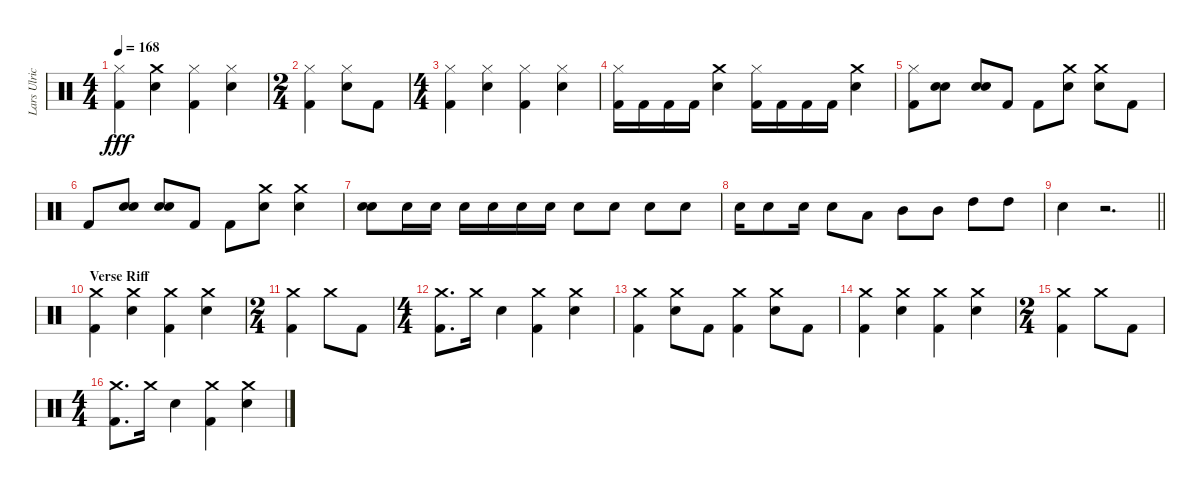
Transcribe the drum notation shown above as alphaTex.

\track ("Lars Ulrich" "Lars Ulric") {instrument percussion}
\staff {score}
\articulation defaults
\ts (4 4)
\tempo 168
\clef neutral
\ks c
("Kick (hit) 2" "Hi-Hat (closed)").4{dy fff} ("Crash medium (hit)" "Snare (hit) 2").4 ("Kick (hit) 2" "Hi-Hat (closed)").4 ("Snare (hit) 2" "Hi-Hat (closed)").4 |
\ts (2 4)
("Hi-Hat (closed)" "Kick (hit) 2").4 ("Snare (hit) 2" "Hi-Hat (closed)").8 "Kick (hit) 2".8 |
\ts (4 4)
("Kick (hit) 2" "Hi-Hat (closed)").4 ("Snare (hit) 2" "Hi-Hat (closed)").4 ("Kick (hit) 2" "Hi-Hat (closed)").4 ("Snare (hit) 2" "Hi-Hat (closed)").4 |
("Hi-Hat (closed)" "Kick (hit) 2").16 "Kick (hit) 2".16 "Kick (hit) 2".16 "Kick (hit) 2".16 ("Crash medium (hit)" "Snare (hit) 2").4 ("Hi-Hat (closed)" "Kick (hit) 2").16 "Kick (hit) 2".16 "Kick (hit) 2".16 "Kick (hit) 2".16 ("Crash medium (hit)" "Snare (hit) 2").4 |
("Kick (hit) 2" "Hi-Hat (closed)").8 ("Snare (hit) 2" "Snare (hit) 2").8 ("Snare (hit) 2" "Snare (hit) 2").8 "Kick (hit) 2".8 "Kick (hit) 2".8 ("Snare (hit) 2" "Crash medium (hit)").8 ("Snare (hit) 2" "Crash medium (hit)").8 "Kick (hit) 2".8 |
"Kick (hit) 2".8 ("Snare (hit) 2" "Snare (hit) 2").8 ("Snare (hit) 2" "Snare (hit) 2").8 "Kick (hit) 2".8 "Kick (hit) 2".8 ("Crash medium (hit)" "Snare (hit) 2").8 ("Snare (hit) 2" "Crash medium (hit)").4 |
("Snare (hit) 2" "Snare (hit) 2").8 "Snare (hit) 2".16 "Snare (hit) 2".16 "Snare (hit) 2".16 "Snare (hit) 2".16 "Snare (hit) 2".16 "Snare (hit) 2".16 "Snare (hit) 2".8 "Snare (hit) 2".8 "Snare (hit) 2".8 "Snare (hit) 2".8 |
"Snare (hit) 2".16 "Snare (hit) 2".8 "Snare (hit) 2".16 "Snare (hit) 2".8 "Low Tom (hit)".8 "Mid Tom (hit)".8 "Mid Tom (hit)".8 "High Tom (hit)".8 "High Tom (hit)".8 |
\barLineRight lightlight "Snare (hit) 2".4
r.2{d} |
\section ("" "Verse Riff")
("Kick (hit) 2" "Crash medium (hit)").4 ("Snare (hit) 2" "Crash medium (hit)").4 ("Kick (hit) 2" "Crash medium (hit)").4 ("Snare (hit) 2" "Crash medium (hit)").4 |
\ts (2 4)
("Kick (hit) 2" "Crash medium (hit)").4 "Crash medium (hit)".8 "Kick (hit) 2".8 |
\ts (4 4)
("Kick (hit) 2" "Crash medium (hit)").8{d} "Crash medium (hit)".16 "Snare (hit) 2".4 ("Kick (hit) 2" "Crash medium (hit)").4 ("Snare (hit) 2" "Crash medium (hit)").4 |
("Kick (hit) 2" "Crash medium (hit)").4 ("Snare (hit) 2" "Crash medium (hit)").8 "Kick (hit) 2".8 ("Kick (hit) 2" "Crash medium (hit)").4 ("Snare (hit) 2" "Crash medium (hit)").8 "Kick (hit) 2".8 |
("Kick (hit) 2" "Crash medium (hit)").4 ("Snare (hit) 2" "Crash medium (hit)").4 ("Kick (hit) 2" "Crash medium (hit)").4 ("Snare (hit) 2" "Crash medium (hit)").4 |
\ts (2 4)
("Kick (hit) 2" "Crash medium (hit)").4 "Crash medium (hit)".8 "Kick (hit) 2".8 |
\ts (4 4)
("Kick (hit) 2" "Crash medium (hit)").8{d} "Crash medium (hit)".16 "Snare (hit) 2".4 ("Kick (hit) 2" "Crash medium (hit)").4 ("Snare (hit) 2" "Crash medium (hit)").4
